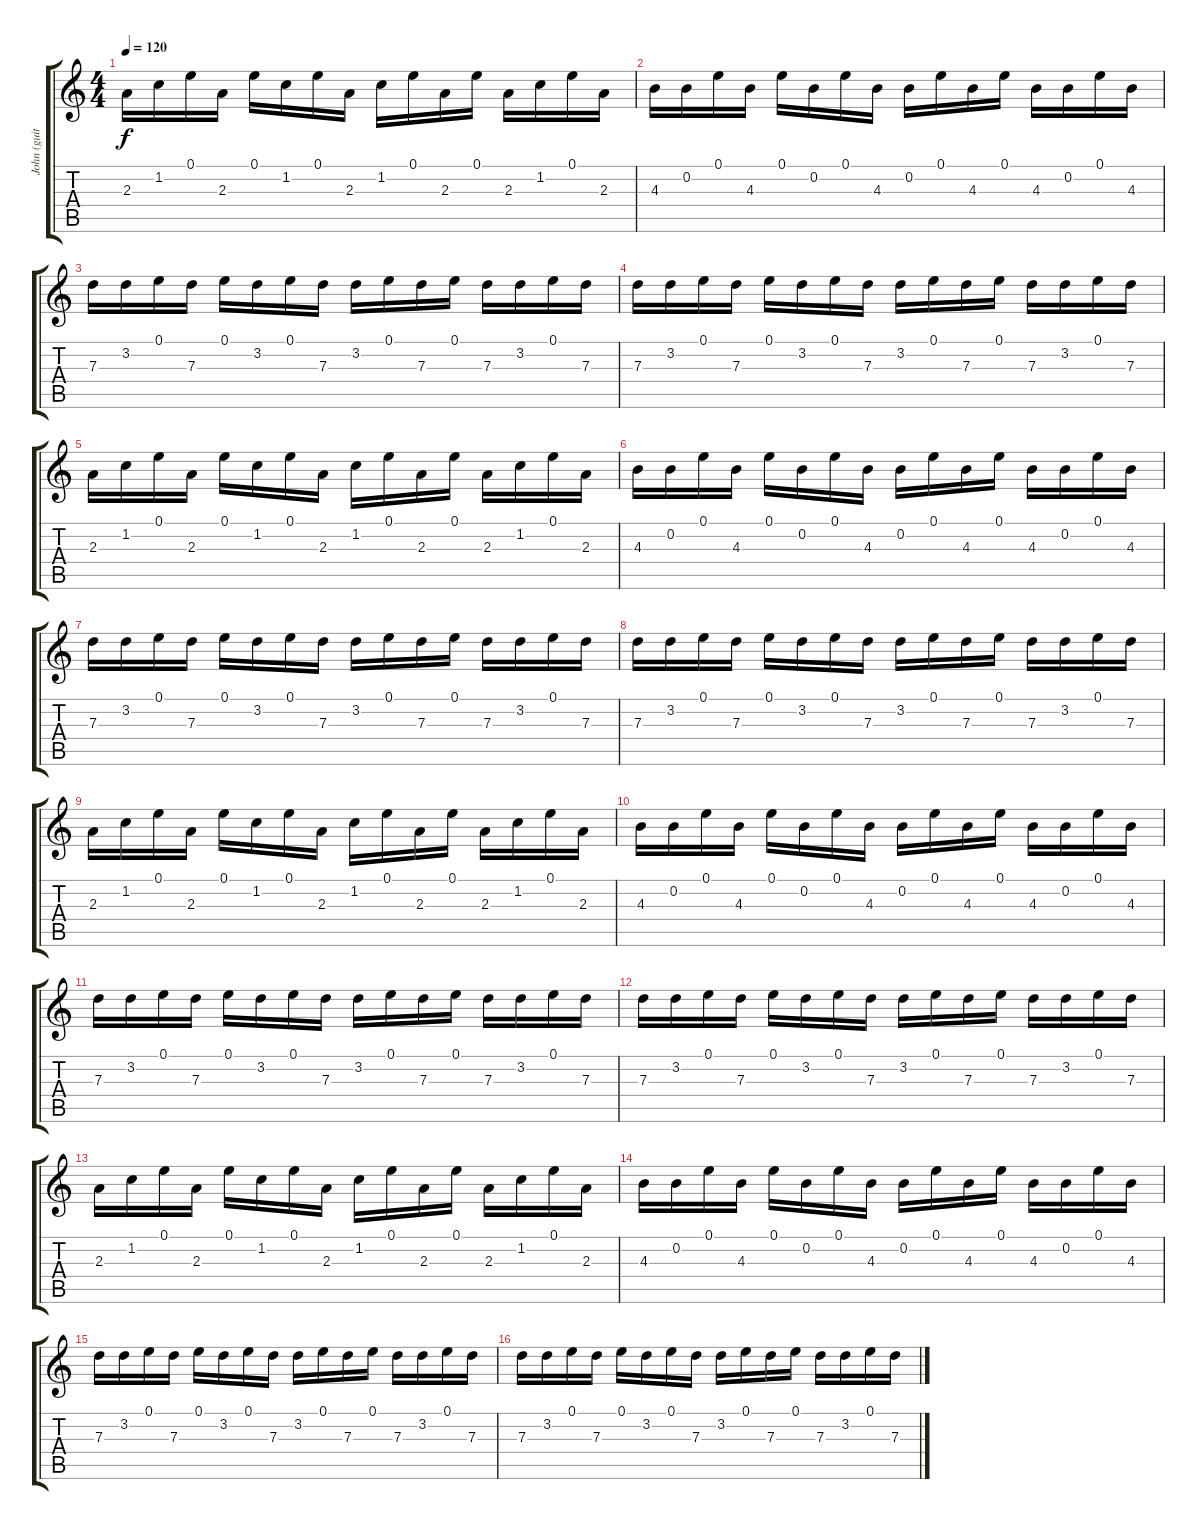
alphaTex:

\track ("John (guitar)" "John (guit") {instrument electricguitarmuted}
\staff {score tabs}
\tuning (E4 B3 G3 D3 A2 E2) {hide}
\ts (4 4)
\tempo 120
\clef g2
\ks c
2.3.16{dy f volume 8} 1.2.16 0.1.16 2.3.16 0.1.16 1.2.16 0.1.16 2.3.16 1.2.16 0.1.16 2.3.16 0.1.16 2.3.16 1.2.16 0.1.16 2.3.16 |
4.3.16 0.2.16 0.1.16 4.3.16 0.1.16 0.2.16 0.1.16 4.3.16 0.2.16 0.1.16 4.3.16 0.1.16 4.3.16 0.2.16 0.1.16 4.3.16 |
7.3.16 3.2.16 0.1.16 7.3.16 0.1.16 3.2.16 0.1.16 7.3.16 3.2.16 0.1.16 7.3.16 0.1.16 7.3.16 3.2.16 0.1.16 7.3.16 |
7.3.16 3.2.16 0.1.16 7.3.16 0.1.16 3.2.16 0.1.16 7.3.16 3.2.16 0.1.16 7.3.16 0.1.16 7.3.16 3.2.16 0.1.16 7.3.16 |
2.3.16 1.2.16 0.1.16 2.3.16 0.1.16 1.2.16 0.1.16 2.3.16 1.2.16 0.1.16 2.3.16 0.1.16 2.3.16 1.2.16 0.1.16 2.3.16 |
4.3.16 0.2.16 0.1.16 4.3.16 0.1.16 0.2.16 0.1.16 4.3.16 0.2.16 0.1.16 4.3.16 0.1.16 4.3.16 0.2.16 0.1.16 4.3.16 |
7.3.16 3.2.16 0.1.16 7.3.16 0.1.16 3.2.16 0.1.16 7.3.16 3.2.16 0.1.16 7.3.16 0.1.16 7.3.16 3.2.16 0.1.16 7.3.16 |
7.3.16 3.2.16 0.1.16 7.3.16 0.1.16 3.2.16 0.1.16 7.3.16 3.2.16 0.1.16 7.3.16 0.1.16 7.3.16 3.2.16 0.1.16 7.3.16 |
2.3.16 1.2.16 0.1.16 2.3.16 0.1.16 1.2.16 0.1.16 2.3.16 1.2.16 0.1.16 2.3.16 0.1.16 2.3.16 1.2.16 0.1.16 2.3.16 |
4.3.16 0.2.16 0.1.16 4.3.16 0.1.16 0.2.16 0.1.16 4.3.16 0.2.16 0.1.16 4.3.16 0.1.16 4.3.16 0.2.16 0.1.16 4.3.16 |
7.3.16 3.2.16 0.1.16 7.3.16 0.1.16 3.2.16 0.1.16 7.3.16 3.2.16 0.1.16 7.3.16 0.1.16 7.3.16 3.2.16 0.1.16 7.3.16 |
7.3.16 3.2.16 0.1.16 7.3.16 0.1.16 3.2.16 0.1.16 7.3.16 3.2.16 0.1.16 7.3.16 0.1.16 7.3.16 3.2.16 0.1.16 7.3.16 |
2.3.16 1.2.16 0.1.16 2.3.16 0.1.16 1.2.16 0.1.16 2.3.16 1.2.16 0.1.16 2.3.16 0.1.16 2.3.16 1.2.16 0.1.16 2.3.16 |
4.3.16 0.2.16 0.1.16 4.3.16 0.1.16 0.2.16 0.1.16 4.3.16 0.2.16 0.1.16 4.3.16 0.1.16 4.3.16 0.2.16 0.1.16 4.3.16 |
7.3.16 3.2.16 0.1.16 7.3.16 0.1.16 3.2.16 0.1.16 7.3.16 3.2.16 0.1.16 7.3.16 0.1.16 7.3.16 3.2.16 0.1.16 7.3.16 |
7.3.16 3.2.16 0.1.16 7.3.16 0.1.16 3.2.16 0.1.16 7.3.16 3.2.16 0.1.16 7.3.16 0.1.16 7.3.16 3.2.16 0.1.16 7.3.16
